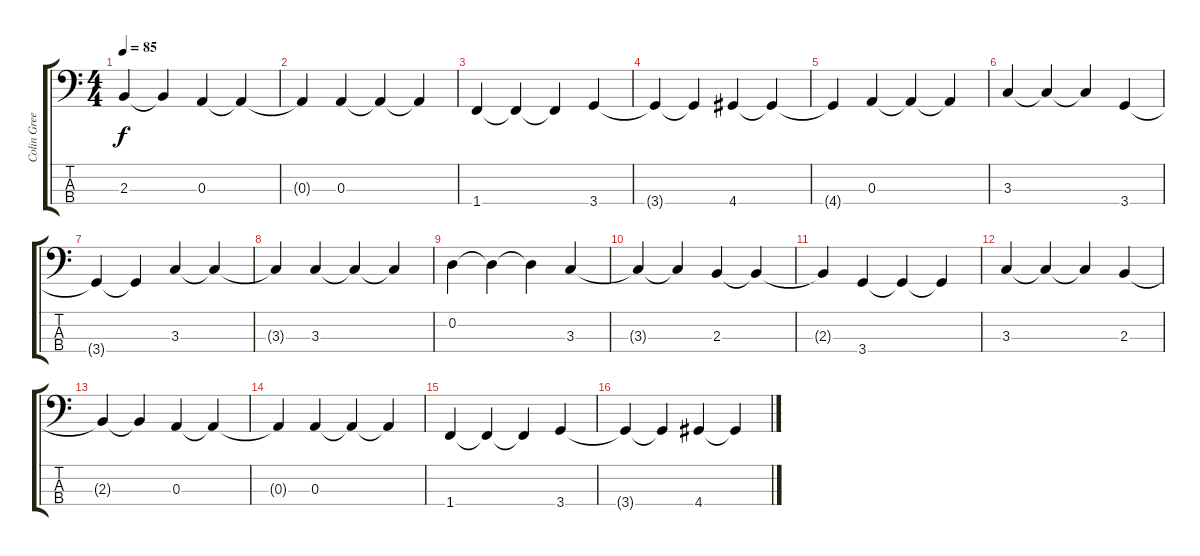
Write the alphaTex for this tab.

\track ("Colin Greenwood" "Colin Gree") {instrument electricbassfinger}
\staff {score tabs}
\tuning (G2 D2 A1 E1) {hide}
\ts (4 4)
\tempo 85
\clef f4
\ks c
2.3{t}.4{dy f} 2.3{t}.4 0.3.4 0.3{t}.4 |
0.3{t}.4 0.3.4 0.3{t}.4 0.3{t}.4 |
1.4.4 1.4{t}.4 1.4{t}.4 3.4.4 |
3.4{t}.4 3.4{t}.4 4.4.4 4.4{t}.4 |
4.4{t}.4 0.3.4 0.3{t}.4 0.3{t}.4 |
3.3.4 3.3{t}.4 3.3{t}.4 3.4.4 |
3.4{t}.4 3.4{t}.4 3.3.4 3.3{t}.4 |
3.3{t}.4 3.3.4 3.3{t}.4 3.3{t}.4 |
0.2.4 0.2{t}.4 0.2{t}.4 3.3.4 |
3.3{t}.4 3.3{t}.4 2.3.4 2.3{t}.4 |
2.3{t}.4 3.4.4 3.4{t}.4 3.4{t}.4 |
3.3.4 3.3{t}.4 3.3{t}.4 2.3.4 |
2.3{t}.4 2.3{t}.4 0.3.4 0.3{t}.4 |
0.3{t}.4 0.3.4 0.3{t}.4 0.3{t}.4 |
1.4.4 1.4{t}.4 1.4{t}.4 3.4.4 |
3.4{t}.4 3.4{t}.4 4.4.4 4.4{t}.4
